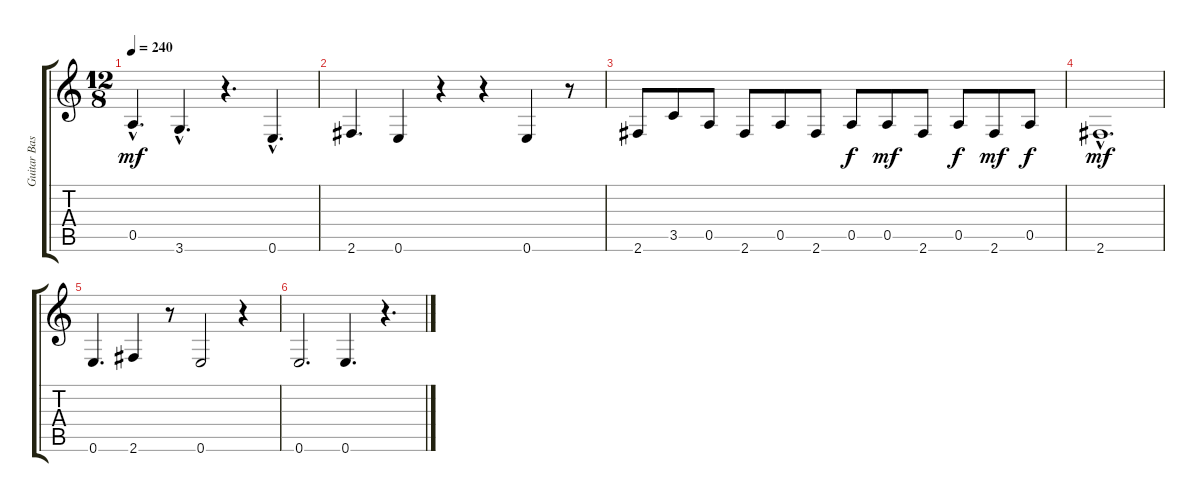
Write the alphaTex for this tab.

\track ("Guitar Bass" "Guitar Bas") {instrument acousticguitarnylon}
\staff {score tabs}
\tuning (E4 B3 G3 D3 A2 E2) {hide}
\ts (12 8)
\tempo 240
\clef g2
\ks c
0.5{hac}.4{d dy mf} 3.6{hac}.4{d} r.4{d} 0.6{hac}.4{d} |
2.6.4{d} 0.6.4 r.4 r.4 0.6.4 r.8 |
2.6.8 3.5.8 0.5.8 2.6.8 0.5.8 2.6.8 0.5.8{dy f} 0.5.8{dy mf} 2.6.8 0.5.8{dy f} 2.6.8{dy mf} 0.5.8{dy f} |
2.6{hac}.1{d dy mf} |
0.6.4{d} 2.6.4 r.8 0.6.2 r.4 |
0.6.2{d} 0.6.4{d} r.4{d}
